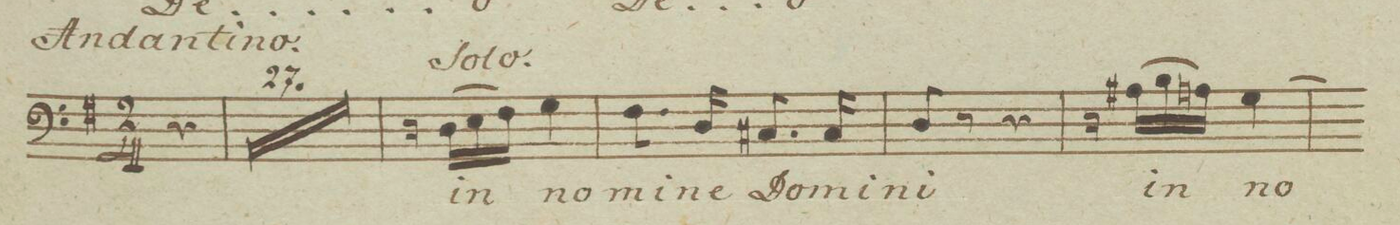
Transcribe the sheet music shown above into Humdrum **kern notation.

**kern	**text	**dynam
*I"Basso.	*	*
*clefF4	*	*
*k[f#]	*	*
*met(c)	*	*
*M2/4	*	*
4r	.	.
=78	=78	=78
2r	.	.
=79	=79	=79
2r	.	.
=80	=80	=80
2r	.	.
=81	=81	=81
2r	.	.
=82	=82	=82
2r	.	.
=83	=83	=83
2r	.	.
=84	=84	=84
2r	.	.
=85	=85	=85
2r	.	.
=86	=86	=86
2r	.	.
=87	=87	=87
2r	.	.
=88	=88	=88
2r	.	.
=89	=89	=89
2r	.	.
=90	=90	=90
2r	.	.
=91	=91	=91
2r	.	.
=92	=92	=92
2r	.	.
=93	=93	=93
2r	.	.
=94	=94	=94
2r	.	.
=95	=95	=95
2r	.	.
=96	=96	=96
2r	.	.
=97	=97	=97
2r	.	.
=98	=98	=98
2r	.	.
=99	=99	=99
2r	.	.
=100	=100	=100
2r	.	.
=101	=101	=101
2r	.	.
=102	=102	=102
2r	.	.
=103	=103	=103
2r	.	.
=104	=104	=104
2r	.	.
=105	=105	=105
16r	.	.
(16D\LL	in	.
16E\	.	.
16F#\JJ)	.	.
4G\	no-	.
=106	=106	=106
8.F#\	-mi-	.
16D/	-ne	.
8.C#X/	do-	.
16C#/	-mi-	.
=107	=107	=107
8D/	-ni	.
8r	.	.
4r	.	.
=108	=108	=108
16r	.	.
(16A#X\LL	in	.
16B\	.	.
16An\JJ)	.	.
(4G\	no-	.
=109	=109	=109
*-	*-	*-
